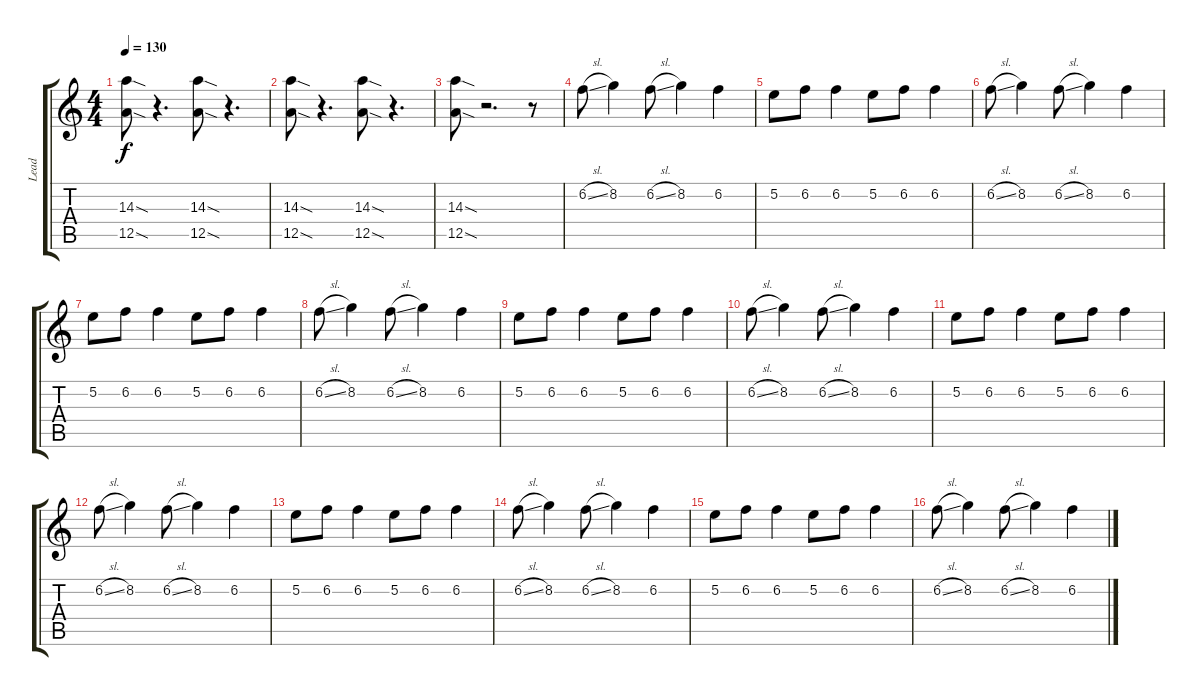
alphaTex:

\track ("Lead" "Lead") {instrument electricguitarclean}
\staff {score tabs}
\tuning (E4 B3 G3 D3 A2 E2) {hide}
\ts (4 4)
\tempo 130
\clef g2
\ks c
(14.3{sod} 12.5{sod}).8{dy f} r.4{d} (14.3{sod} 12.5{sod}).8 r.4{d} |
(14.3{sod} 12.5{sod}).8 r.4{d} (14.3{sod} 12.5{sod}).8 r.4{d} |
(14.3{sod} 12.5{sod}).8 r.2{d} r.8 |
6.2{sl}.8 8.2.4 6.2{sl}.8 8.2.4 6.2.4 |
5.2.8 6.2.8 6.2.4 5.2.8 6.2.8 6.2.4 |
6.2{sl}.8 8.2.4 6.2{sl}.8 8.2.4 6.2.4 |
5.2.8 6.2.8 6.2.4 5.2.8 6.2.8 6.2.4 |
6.2{sl}.8 8.2.4 6.2{sl}.8 8.2.4 6.2.4 |
5.2.8 6.2.8 6.2.4 5.2.8 6.2.8 6.2.4 |
6.2{sl}.8 8.2.4 6.2{sl}.8 8.2.4 6.2.4 |
5.2.8 6.2.8 6.2.4 5.2.8 6.2.8 6.2.4 |
6.2{sl}.8 8.2.4 6.2{sl}.8 8.2.4 6.2.4 |
5.2.8 6.2.8 6.2.4 5.2.8 6.2.8 6.2.4 |
6.2{sl}.8 8.2.4 6.2{sl}.8 8.2.4 6.2.4 |
5.2.8 6.2.8 6.2.4 5.2.8 6.2.8 6.2.4 |
6.2{sl}.8 8.2.4 6.2{sl}.8 8.2.4 6.2.4
